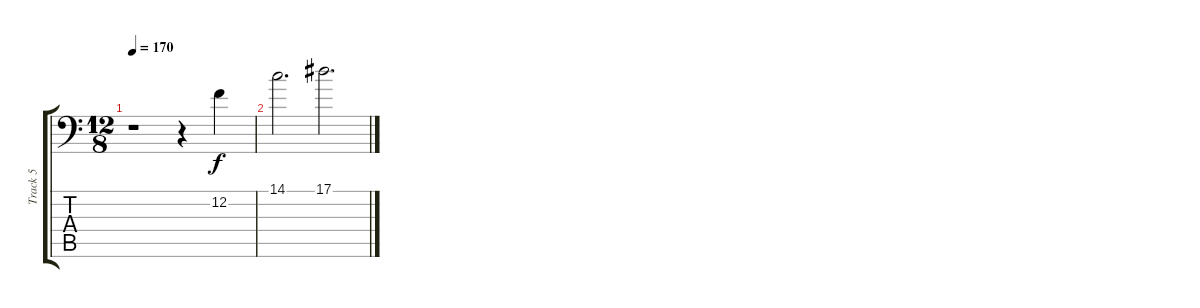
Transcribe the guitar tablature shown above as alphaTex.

\track ("Track 5" "Track 5") {instrument acousticgrandpiano}
\staff {score tabs}
\tuning (Bb3 F3 Db3 Ab2 Eb2 Bb1) {hide}
\ts (12 8)
\tempo 170
\clef f4
\ks c
r.1{dy f} r.4 12.2.4 |
14.1.2{d} 17.1.2{d}
